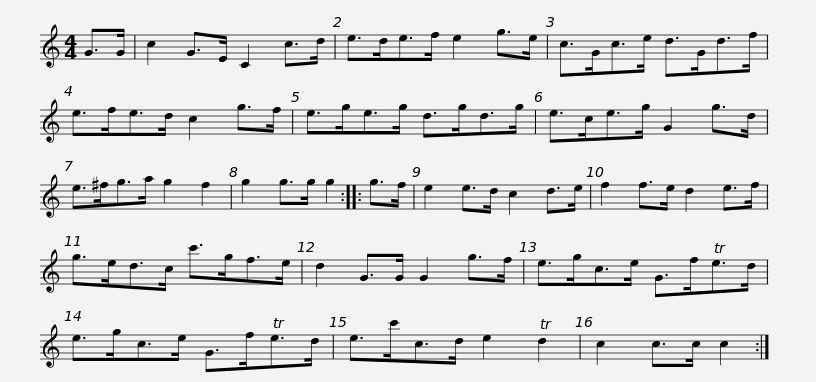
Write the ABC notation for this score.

X:1
L:1/8
M:4/4
I:linebreak $
K:C
V:1 treble
V:1
 G>G | c2 G>E C2 c>d | e>de>f e2 g>e | c>Gc>e d>Gd>f | e>fe>d c2 g>f | %5
 e>ge>g d>gd>g |$ e>ce>g G2 g>d | e>^fg>a g2 f2 | g2 g>g g2 :: g>f | %10
 e2 e>d c2 d>e | f2 f>e d2 e>f |$ g>ed>c c'>gf>e | d2 G>G G2 g>f | e>gc>e G>fTe>d | %15
 e>gc>e G>fTe>d | e>c'c>d e2 Td2 |$ c2 c>c c2 :| %18
